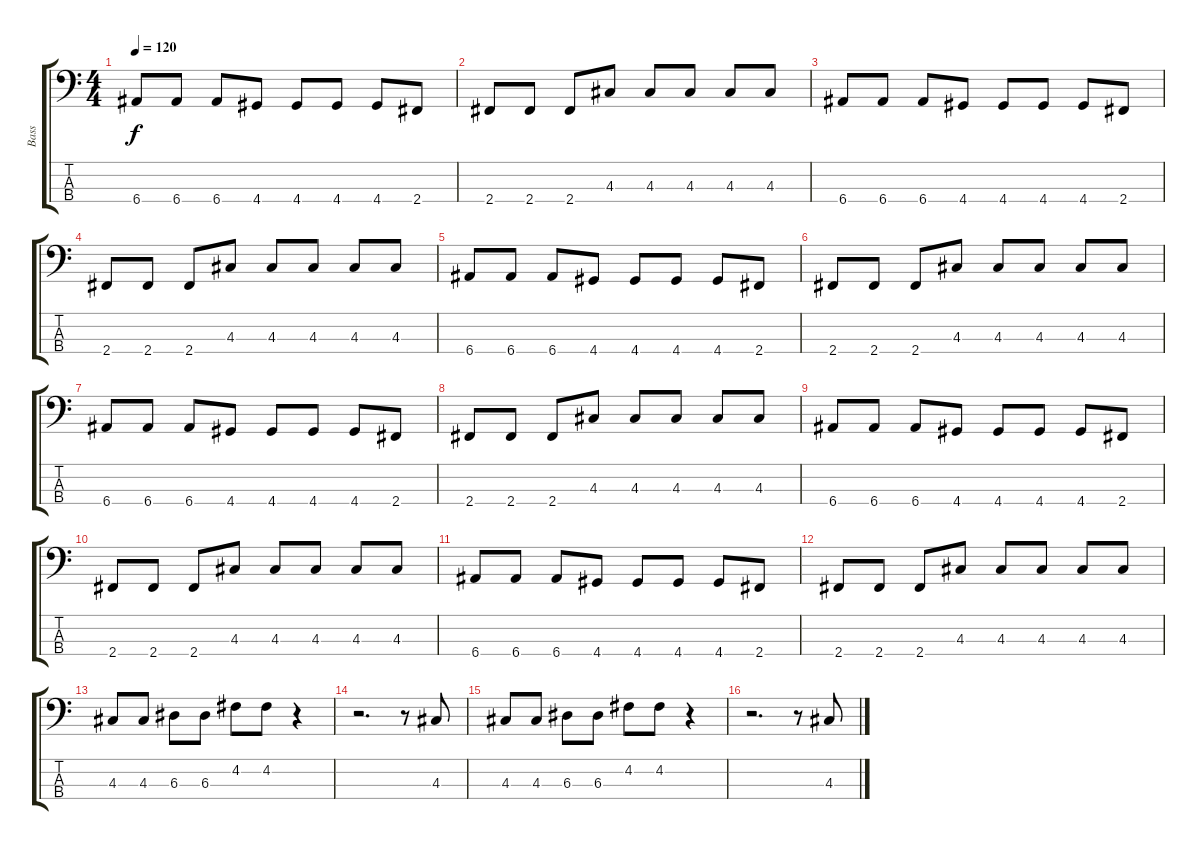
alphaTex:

\track ("Bass" "Bass") {instrument electricbassfinger}
\staff {score tabs}
\tuning (G2 D2 A1 E1) {hide}
\ts (4 4)
\tempo 120
\clef f4
\ks c
6.4.8{dy f} 6.4.8 6.4.8 4.4.8 4.4.8 4.4.8 4.4.8 2.4.8 |
2.4.8 2.4.8 2.4.8 4.3.8 4.3.8 4.3.8 4.3.8 4.3.8 |
6.4.8 6.4.8 6.4.8 4.4.8 4.4.8 4.4.8 4.4.8 2.4.8 |
2.4.8 2.4.8 2.4.8 4.3.8 4.3.8 4.3.8 4.3.8 4.3.8 |
6.4.8 6.4.8 6.4.8 4.4.8 4.4.8 4.4.8 4.4.8 2.4.8 |
2.4.8 2.4.8 2.4.8 4.3.8 4.3.8 4.3.8 4.3.8 4.3.8 |
6.4.8 6.4.8 6.4.8 4.4.8 4.4.8 4.4.8 4.4.8 2.4.8 |
2.4.8 2.4.8 2.4.8 4.3.8 4.3.8 4.3.8 4.3.8 4.3.8 |
6.4.8 6.4.8 6.4.8 4.4.8 4.4.8 4.4.8 4.4.8 2.4.8 |
2.4.8 2.4.8 2.4.8 4.3.8 4.3.8 4.3.8 4.3.8 4.3.8 |
6.4.8 6.4.8 6.4.8 4.4.8 4.4.8 4.4.8 4.4.8 2.4.8 |
2.4.8 2.4.8 2.4.8 4.3.8 4.3.8 4.3.8 4.3.8 4.3.8 |
4.3.8 4.3.8 6.3.8 6.3.8 4.2.8 4.2.8 r.4 |
r.2{d} r.8 4.3.8 |
4.3.8 4.3.8 6.3.8 6.3.8 4.2.8 4.2.8 r.4 |
r.2{d} r.8 4.3.8
